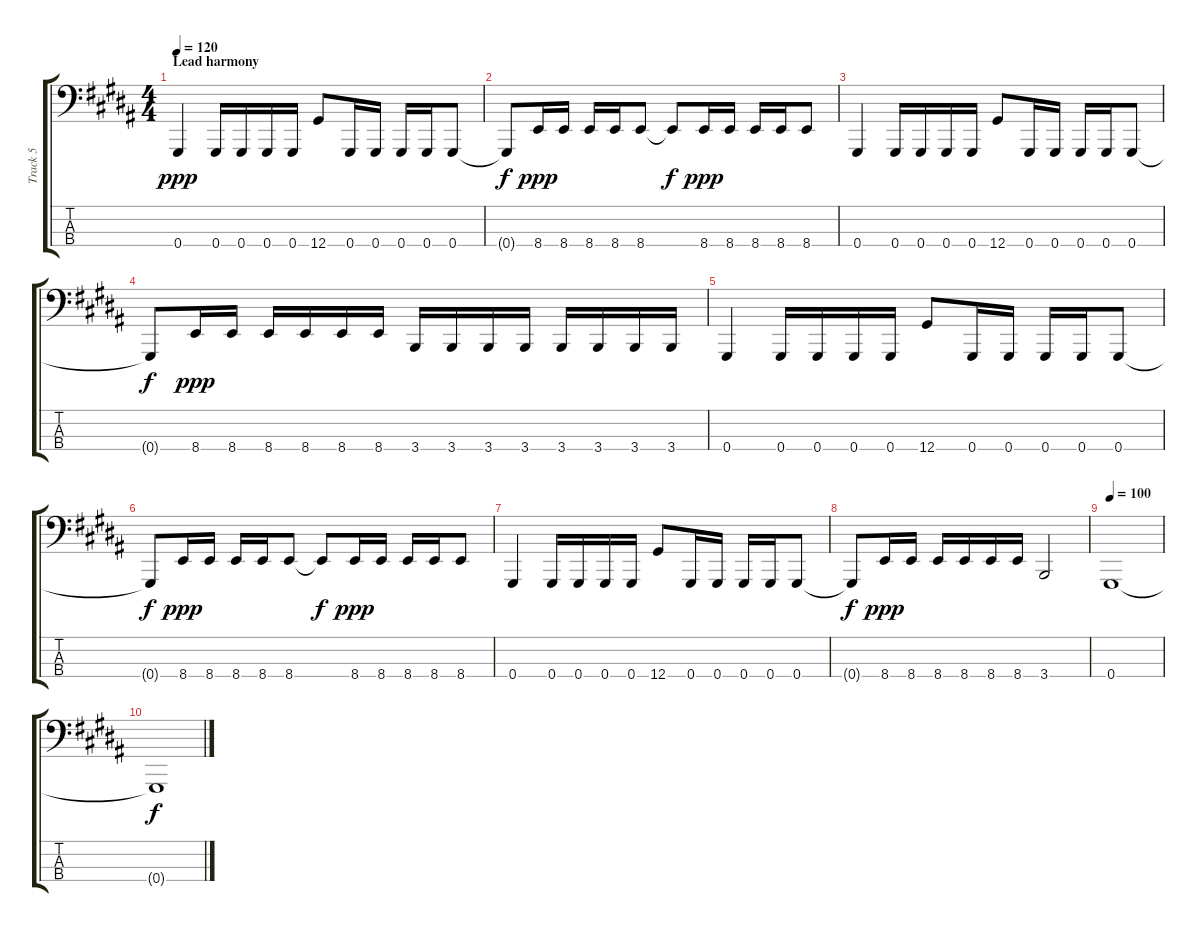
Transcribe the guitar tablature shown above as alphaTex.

\track ("Track 5" "Track 5") {instrument electricbasspick}
\staff {score tabs}
\tuning (Db2 Ab1 Eb1 Ab0) {hide}
\ts (4 4)
\section ("" "Lead harmony")
\tempo 120
\clef f4
\ks b
0.4.4{dy ppp} 0.4.16 0.4.16 0.4.16 0.4.16 12.4.8 0.4.16 0.4.16 0.4.16 0.4.16 0.4.8 |
0.4{t}.8{dy f} 8.4.16{dy ppp} 8.4.16 8.4.16 8.4.16 8.4.8 8.4{t}.8{dy f} 8.4.16{dy ppp} 8.4.16 8.4.16 8.4.16 8.4.8 |
0.4.4 0.4.16 0.4.16 0.4.16 0.4.16 12.4.8 0.4.16 0.4.16 0.4.16 0.4.16 0.4.8 |
0.4{t}.8{dy f} 8.4.16{dy ppp} 8.4.16 8.4.16 8.4.16 8.4.16 8.4.16 3.4.16 3.4.16 3.4.16 3.4.16 3.4.16 3.4.16 3.4.16 3.4.16 |
0.4.4 0.4.16 0.4.16 0.4.16 0.4.16 12.4.8 0.4.16 0.4.16 0.4.16 0.4.16 0.4.8 |
0.4{t}.8{dy f} 8.4.16{dy ppp} 8.4.16 8.4.16 8.4.16 8.4.8 8.4{t}.8{dy f} 8.4.16{dy ppp} 8.4.16 8.4.16 8.4.16 8.4.8 |
0.4.4 0.4.16 0.4.16 0.4.16 0.4.16 12.4.8 0.4.16 0.4.16 0.4.16 0.4.16 0.4.8 |
0.4{t}.8{dy f} 8.4.16{dy ppp} 8.4.16 8.4.16 8.4.16 8.4.16 8.4.16 3.4.2 |
\tempo 100
0.4.1 |
0.4{t}.1{dy f}
